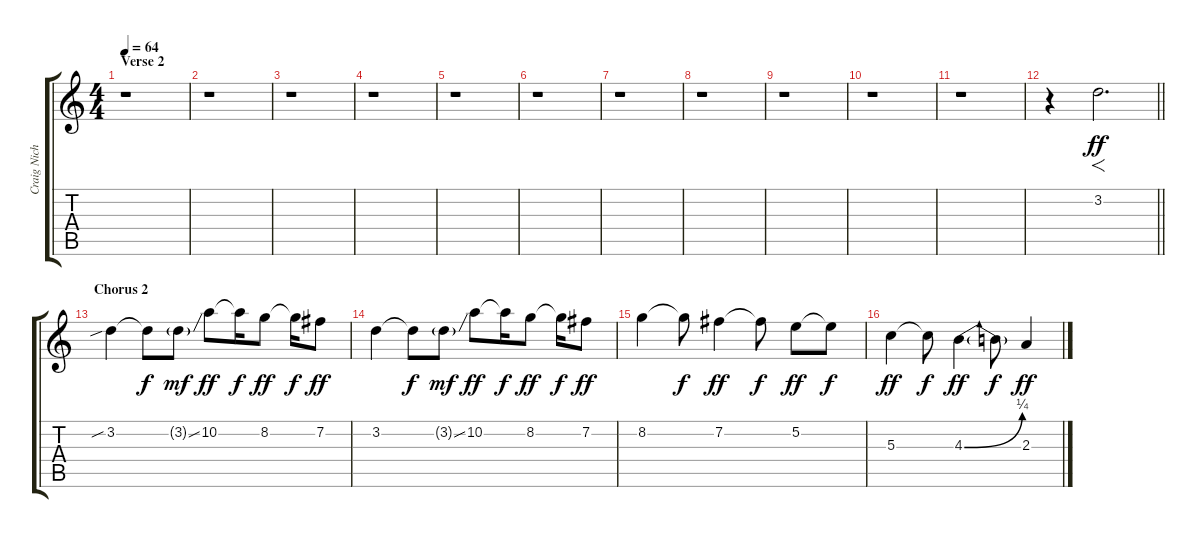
\track ("Craig Nicholls Dist." "Craig Nich") {instrument distortionguitar}
\staff {score tabs}
\tuning (E4 B3 G3 D3 A2 E2) {hide}
\ts (4 4)
\section ("" "Verse 2")
\tempo 64
\clef g2
\ks c
r.1{dy f} |
r.1 |
r.1 |
r.1 |
r.1 |
r.1 |
r.1 |
r.1 |
r.1 |
r.1 |
r.1 |
\barLineRight lightlight
r.4{volume 16} 3.2.2{f d dy ff} |
\section ("" "Chorus 2")
3.2{sib}.4 3.2{t}.8{dy f} 3.2{ss g}.8{dy mf} 10.2.8{dy ff} 10.2{t}.16{dy f} 8.2.8{dy ff} 8.2{t}.16{dy f} 7.2.8{dy ff} |
3.2.4 3.2{t}.8{dy f} 3.2{ss g}.8{dy mf} 10.2.8{dy ff} 10.2{t}.16{dy f} 8.2.8{dy ff} 8.2{t}.16{dy f} 7.2.8{dy ff} |
8.2.4 8.2{t}.8{dy f} 7.2.4{dy ff} 7.2{t}.8{dy f} 5.2.8{dy ff} 5.2{t}.8{dy f} |
5.3.4{dy ff} 5.3{t}.8{dy f} 4.3{be (bend 0 0 60 1)}.4{dy ff} 4.3{t}.8{dy f} 2.3.4{dy ff}
